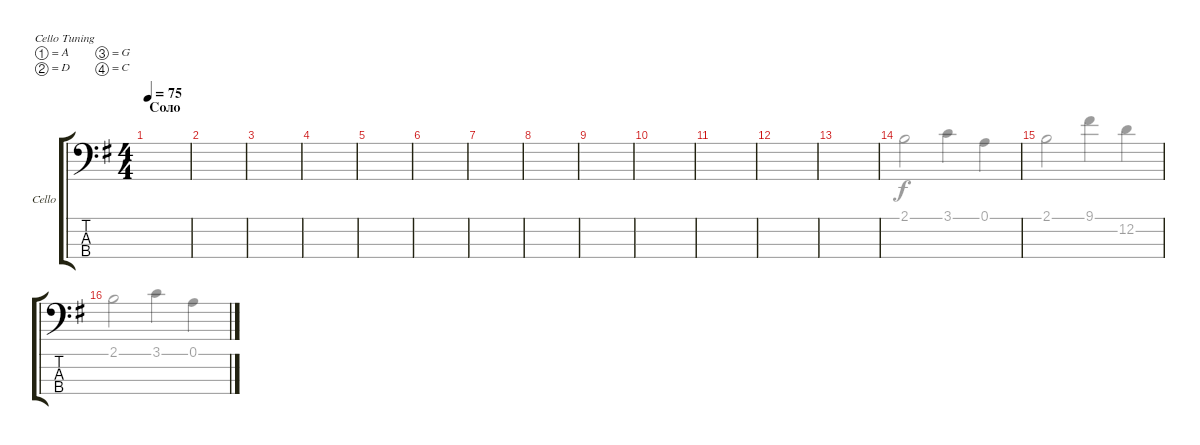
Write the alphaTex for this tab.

\bracketExtendMode groupsimilarinstruments
\firstSystemTrackNameOrientation horizontal
\otherSystemsTrackNameOrientation horizontal
\track ("Cello" "Cello") {instrument cello}
\staff {score tabs}
\tuning (A3 D3 G2 C2)
\voice
\ts (4 4)
\section ("" "Соло")
\tempo 75
\clef f4
\ks eminor
|
|
|
|
|
|
|
|
|
|
|
|
|
|
|
\voice
\clef f4
\ks eminor
|
|
|
|
|
|
|
|
|
|
|
|
|
2.1.2 3.1.4 0.1.4 |
2.1.2 9.1.4 12.2.4 |
2.1.2 3.1.4 0.1.4
